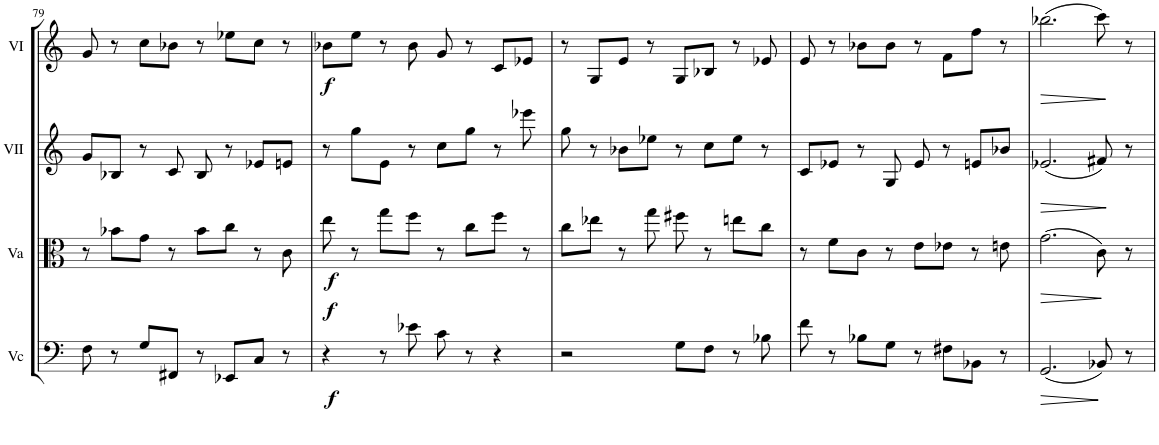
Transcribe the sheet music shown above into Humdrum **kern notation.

**kern	**dynam	**kern	**dynam	**kern	**dynam	**kern	**dynam
*part4	*part4	*part3	*part3	*part2	*part2	*part1	*part1
*staff4	*staff4	*staff3	*staff3	*staff2	*staff2	*staff1	*staff1
*I"Vc	*	*I"Va	*	*I"VII	*	*I"VI	*
*I'Vc	*	*I'Va	*	*I'VII	*	*I'VI	*
!!LO:PB:g=z
*clefF4	*	*clefC3	*	*clefG2	*	*clefG2	*
*k[]	*	*k[]	*	*k[]	*	*k[]	*
*M4/4	*	*M4/4	*	*M4/4	*	*M4/4	*
=79	=79	=79	=79	=79	=79	=79	=79
8F\	.	8r	.	8g/L	.	8g/	.
8r	.	8b-X\L	.	8B-X/J	.	8r	.
8G/L	.	8g\J	.	8r	.	8cc\L	.
8FF#X/J	.	8r	.	8c/	.	8b-X\J	.
8r	.	8b-\L	.	8B-/	.	8r	.
8EE-X/L	.	8cc\J	.	8r	.	8ee-X\L	.
8C/J	.	8r	.	8e-X/L	.	8cc\J	.
8r	.	8c\	.	8en/J	.	8r	.
=80	=80	=80	=80	=80	=80	=80	=80
!	!LO:DY:b	!	!LO:DY:b	!	!	!	!
!	!	!	!LO:DY:n=1:b	!	!	!	!LO:DY:b
4r	f	8ee\	f f	8r	.	8b-X\L	f
.	.	8r	.	8gg\L	.	8ee\J	.
8r	.	8gg\L	.	8e\J	.	8r	.
8e-X\	.	8ff\J	.	8r	.	8b-\	.
8c\	.	8r	.	8cc\L	.	8g/	.
8r	.	8cc\L	.	8gg\J	.	8r	.
4r	.	8ff\J	.	8r	.	8c/L	.
.	.	8r	.	8eee-X\	.	8e-X/J	.
=81	=81	=81	=81	=81	=81	=81	=81
2r	.	8cc\L	.	8gg\	.	8r	.
.	.	8ee-X\J	.	8r	.	8G/L	.
.	.	8r	.	8b-X\L	.	8e/J	.
.	.	8gg\	.	8ee-X\J	.	8r	.
8G\L	.	8ff#X\	.	8r	.	8G/L	.
8F\J	.	8r	.	8cc\L	.	8B-X/J	.
8r	.	8een\L	.	8ee-\J	.	8r	.
8B-X\	.	8cc\J	.	8r	.	8e-X/	.
=82	=82	=82	=82	=82	=82	=82	=82
8f\	.	8r	.	8c/L	.	8e/	.
8r	.	8f\L	.	8e-X/J	.	8r	.
8B-X\L	.	8c\J	.	8r	.	8b-X\L	.
8G\J	.	8r	.	8G/	.	8b-\J	.
8r	.	8e\L	.	8e-/	.	8r	.
8F#X\L	.	8e-X\J	.	8r	.	8f\L	.
8BB-X\J	.	8r	.	8en/L	.	8ff\J	.
8r	.	8en\	.	8b-X/J	.	8r	.
=83	=83	=83	=83	=83	=83	=83	=83
!	!LO:HP:b	!	!LO:HP:b	!	!LO:HP:b	!	!LO:HP:b
(2.GG/	>	(2.g\	>	(2.e-X/	>	(2.bb-X\	>
8BB-X/)	.	8c\)	.	8f#X/)	.	8ccc\)	.
8r	.	8r	.	8r	.	8r	.
.	]	.	]	.	]	.	]
=	=	=	=	=	=	=	=
*-	*-	*-	*-	*-	*-	*-	*-
